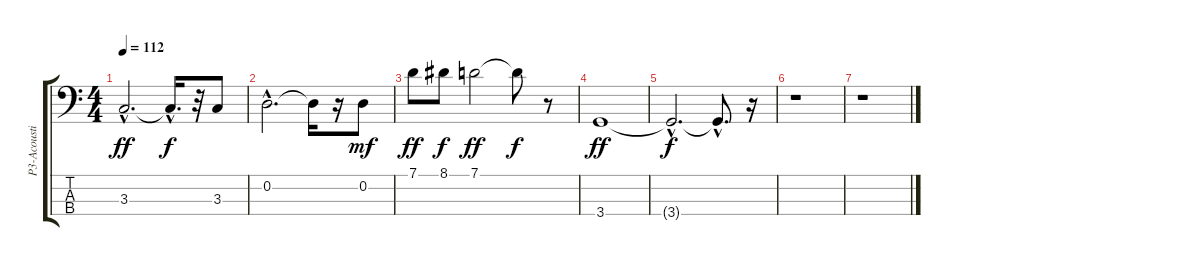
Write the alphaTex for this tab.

\track ("P3-Acoustic Bass" "P3-Acousti") {instrument acousticbass}
\staff {score tabs}
\tuning (G2 D2 A1 E1) {hide}
\ts (4 4)
\tempo 112
\clef f4
\ks c
3.3{hac}.2{d dy ff} 3.3{hac t}.16{d dy f} r.32 3.3.8 |
0.2{hac}.2{d} 0.2{t}.16 r.16 0.2.8{dy mf} |
7.1.8{dy ff} 8.1.8{dy f} 7.1.2{dy ff} 7.1{t}.8{dy f} r.8 |
3.4.1{dy ff} |
3.4{hac t}.2{d dy f} 3.4{hac t}.8{d} r.16 |
r.1 |
r.1
